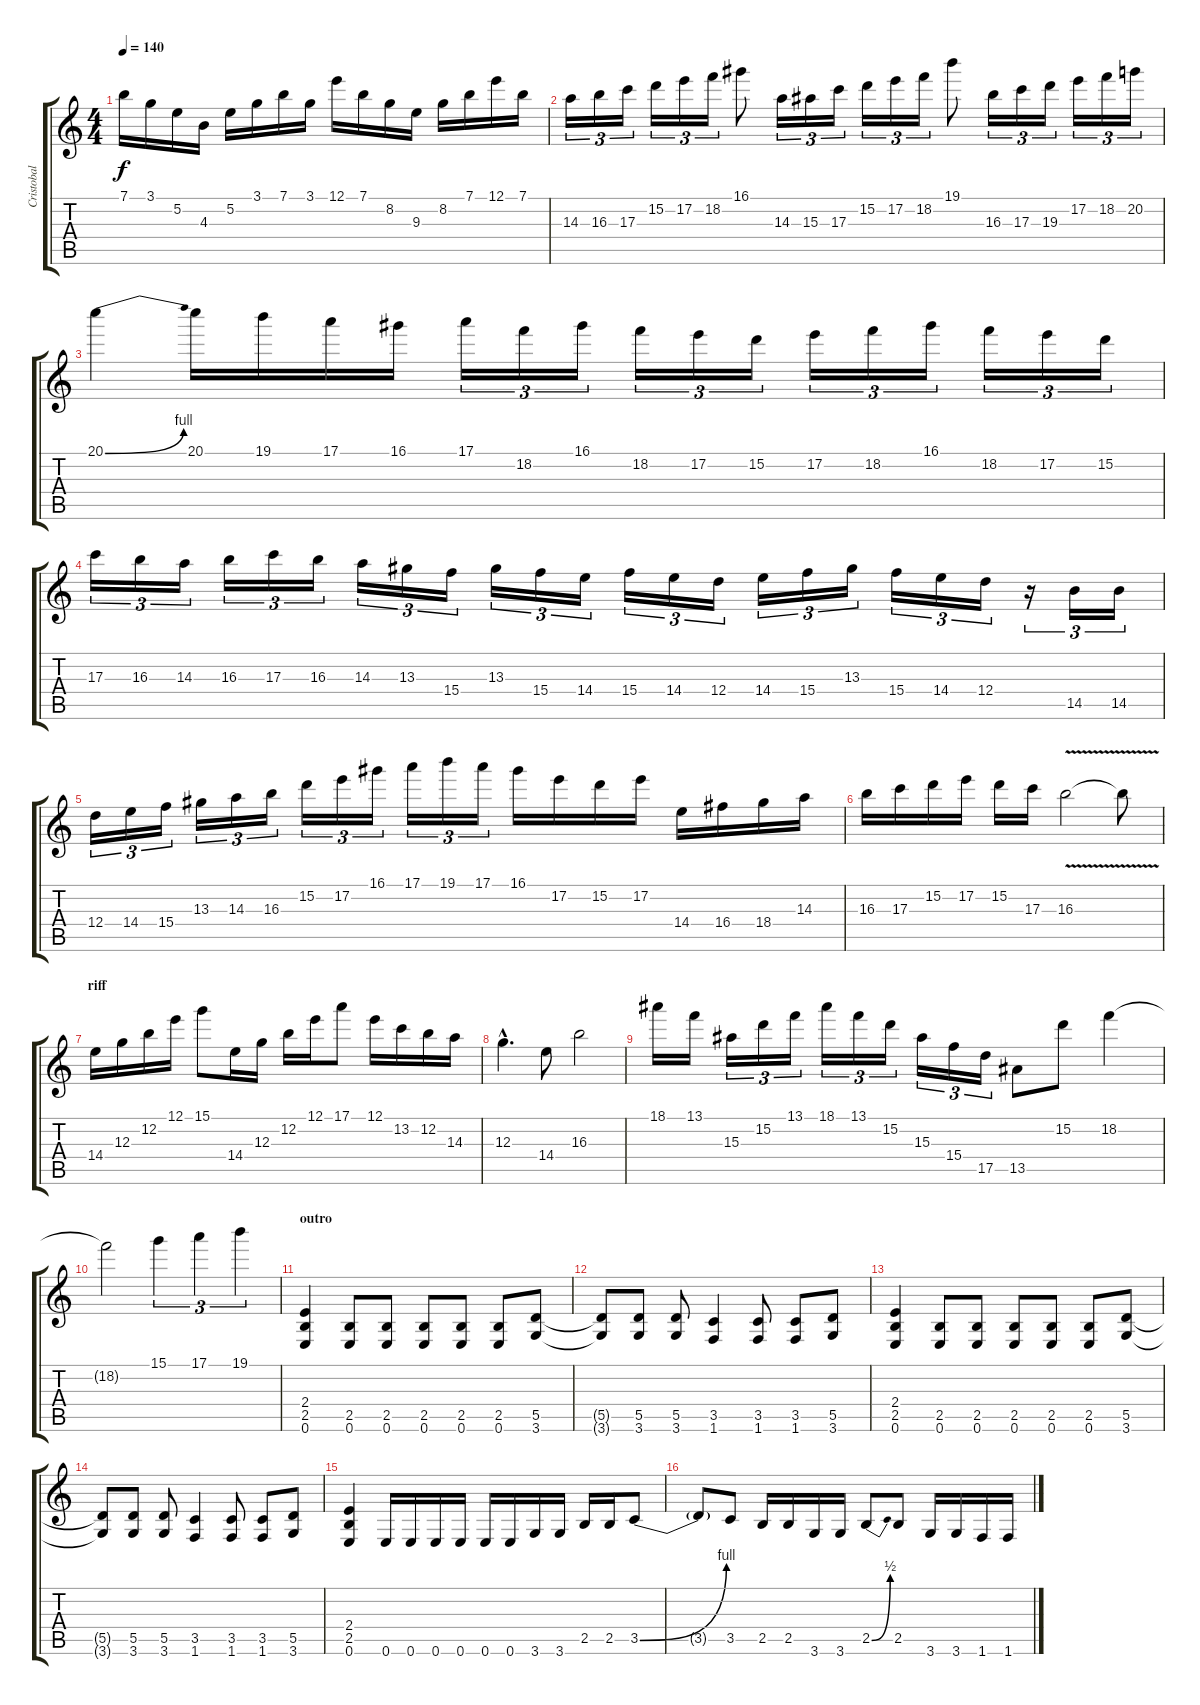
\track ("Cristobal Arriagada" "Cristobal ") {instrument distortionguitar}
\staff {score tabs}
\tuning (E4 B3 G3 D3 A2 E2) {hide}
\ts (4 4)
\tempo 140
\clef g2
\ks c
7.1.16{dy f} 3.1.16 5.2.16 4.3.16 5.2.16 3.1.16 7.1.16 3.1.16 12.1.16 7.1.16 8.2.16 9.3.16 8.2.16 7.1.16 12.1.16 7.1.16 |
14.3.16{tu (3 2)} 16.3.16{tu (3 2)} 17.3.16{tu (3 2)} 15.2.16{tu (3 2)} 17.2.16{tu (3 2)} 18.2.16{tu (3 2)} 16.1.8 14.3.16{tu (3 2)} 15.3.16{tu (3 2)} 17.3.16{tu (3 2)} 15.2.16{tu (3 2)} 17.2.16{tu (3 2)} 18.2.16{tu (3 2)} 19.1.8 16.3.16{tu (3 2)} 17.3.16{tu (3 2)} 19.3.16{tu (3 2)} 17.2.16{tu (3 2)} 18.2.16{tu (3 2)} 20.2.16{tu (3 2)} |
20.1{be (bend 0 0 60 4)}.4 20.1.16 19.1.16 17.1.16 16.1.16 17.1.16{tu (3 2)} 18.2.16{tu (3 2)} 16.1.16{tu (3 2)} 18.2.16{tu (3 2)} 17.2.16{tu (3 2)} 15.2.16{tu (3 2)} 17.2.16{tu (3 2)} 18.2.16{tu (3 2)} 16.1.16{tu (3 2)} 18.2.16{tu (3 2)} 17.2.16{tu (3 2)} 15.2.16{tu (3 2)} |
17.3.16{tu (3 2)} 16.3.16{tu (3 2)} 14.3.16{tu (3 2)} 16.3.16{tu (3 2)} 17.3.16{tu (3 2)} 16.3.16{tu (3 2)} 14.3.16{tu (3 2)} 13.3.16{tu (3 2)} 15.4.16{tu (3 2)} 13.3.16{tu (3 2)} 15.4.16{tu (3 2)} 14.4.16{tu (3 2)} 15.4.16{tu (3 2)} 14.4.16{tu (3 2)} 12.4.16{tu (3 2)} 14.4.16{tu (3 2)} 15.4.16{tu (3 2)} 13.3.16{tu (3 2)} 15.4.16{tu (3 2)} 14.4.16{tu (3 2)} 12.4.16{tu (3 2)} r.16{tu (3 2)} 14.5.16{tu (3 2)} 14.5.16{tu (3 2)} |
12.4.16{tu (3 2)} 14.4.16{tu (3 2)} 15.4.16{tu (3 2)} 13.3.16{tu (3 2)} 14.3.16{tu (3 2)} 16.3.16{tu (3 2)} 15.2.16{tu (3 2)} 17.2.16{tu (3 2)} 16.1.16{tu (3 2)} 17.1.16{tu (3 2)} 19.1.16{tu (3 2)} 17.1.16{tu (3 2)} 16.1.16 17.2.16 15.2.16 17.2.16 14.4.16 16.4.16 18.4.16 14.3.16 |
16.3.16 17.3.16 15.2.16 17.2.16 15.2.16 17.3.16 16.3{v}.2 16.3{t}.8 |
\section ("" "riff")
14.4.16 12.3.16 12.2.16 12.1.16 15.1.8 14.4.16 12.3.16 12.2.16 12.1.16 17.1.8 12.1.16 13.2.16 12.2.16 14.3.16 |
12.3{hac}.4{d} 14.4.8 16.3.2 |
18.1.16 13.1.16 15.3.16{tu (3 2)} 15.2.16{tu (3 2)} 13.1.16{tu (3 2)} 18.1.16{tu (3 2)} 13.1.16{tu (3 2)} 15.2.16{tu (3 2)} 15.3.16{tu (3 2)} 15.4.16{tu (3 2)} 17.5.16{tu (3 2)} 13.5.8 15.2.8 18.2.4 |
18.2{t}.2 15.1.4{tu (3 2)} 17.1.4{tu (3 2)} 19.1.4{tu (3 2)} |
\section ("" "outro")
(2.4 2.5 0.6).4 (2.5 0.6).8 (2.5 0.6).8 (2.5 0.6).8 (2.5 0.6).8 (2.5 0.6).8 (5.5 3.6).8 |
(5.5{t} 3.6{t}).8 (5.5 3.6).8 (5.5 3.6).8 (3.5 1.6).4 (3.5 1.6).8 (3.5 1.6).8 (5.5 3.6).8 |
(2.4 2.5 0.6).4 (2.5 0.6).8 (2.5 0.6).8 (2.5 0.6).8 (2.5 0.6).8 (2.5 0.6).8 (5.5 3.6).8 |
(5.5{t} 3.6{t}).8 (5.5 3.6).8 (5.5 3.6).8 (3.5 1.6).4 (3.5 1.6).8 (3.5 1.6).8 (5.5 3.6).8 |
(2.4 2.5 0.6).4 0.6.16 0.6.16 0.6.16 0.6.16 0.6.16 0.6.16 3.6.16 3.6.16 2.5.16 2.5.16 3.5{be (bend 0 0 60 4)}.8 |
3.5{t}.8 3.5.8 2.5.16 2.5.16 3.6.16 3.6.16 2.5{be (bend 0 0 60 2)}.8 2.5.8 3.6.16 3.6.16 1.6.16 1.6.16
